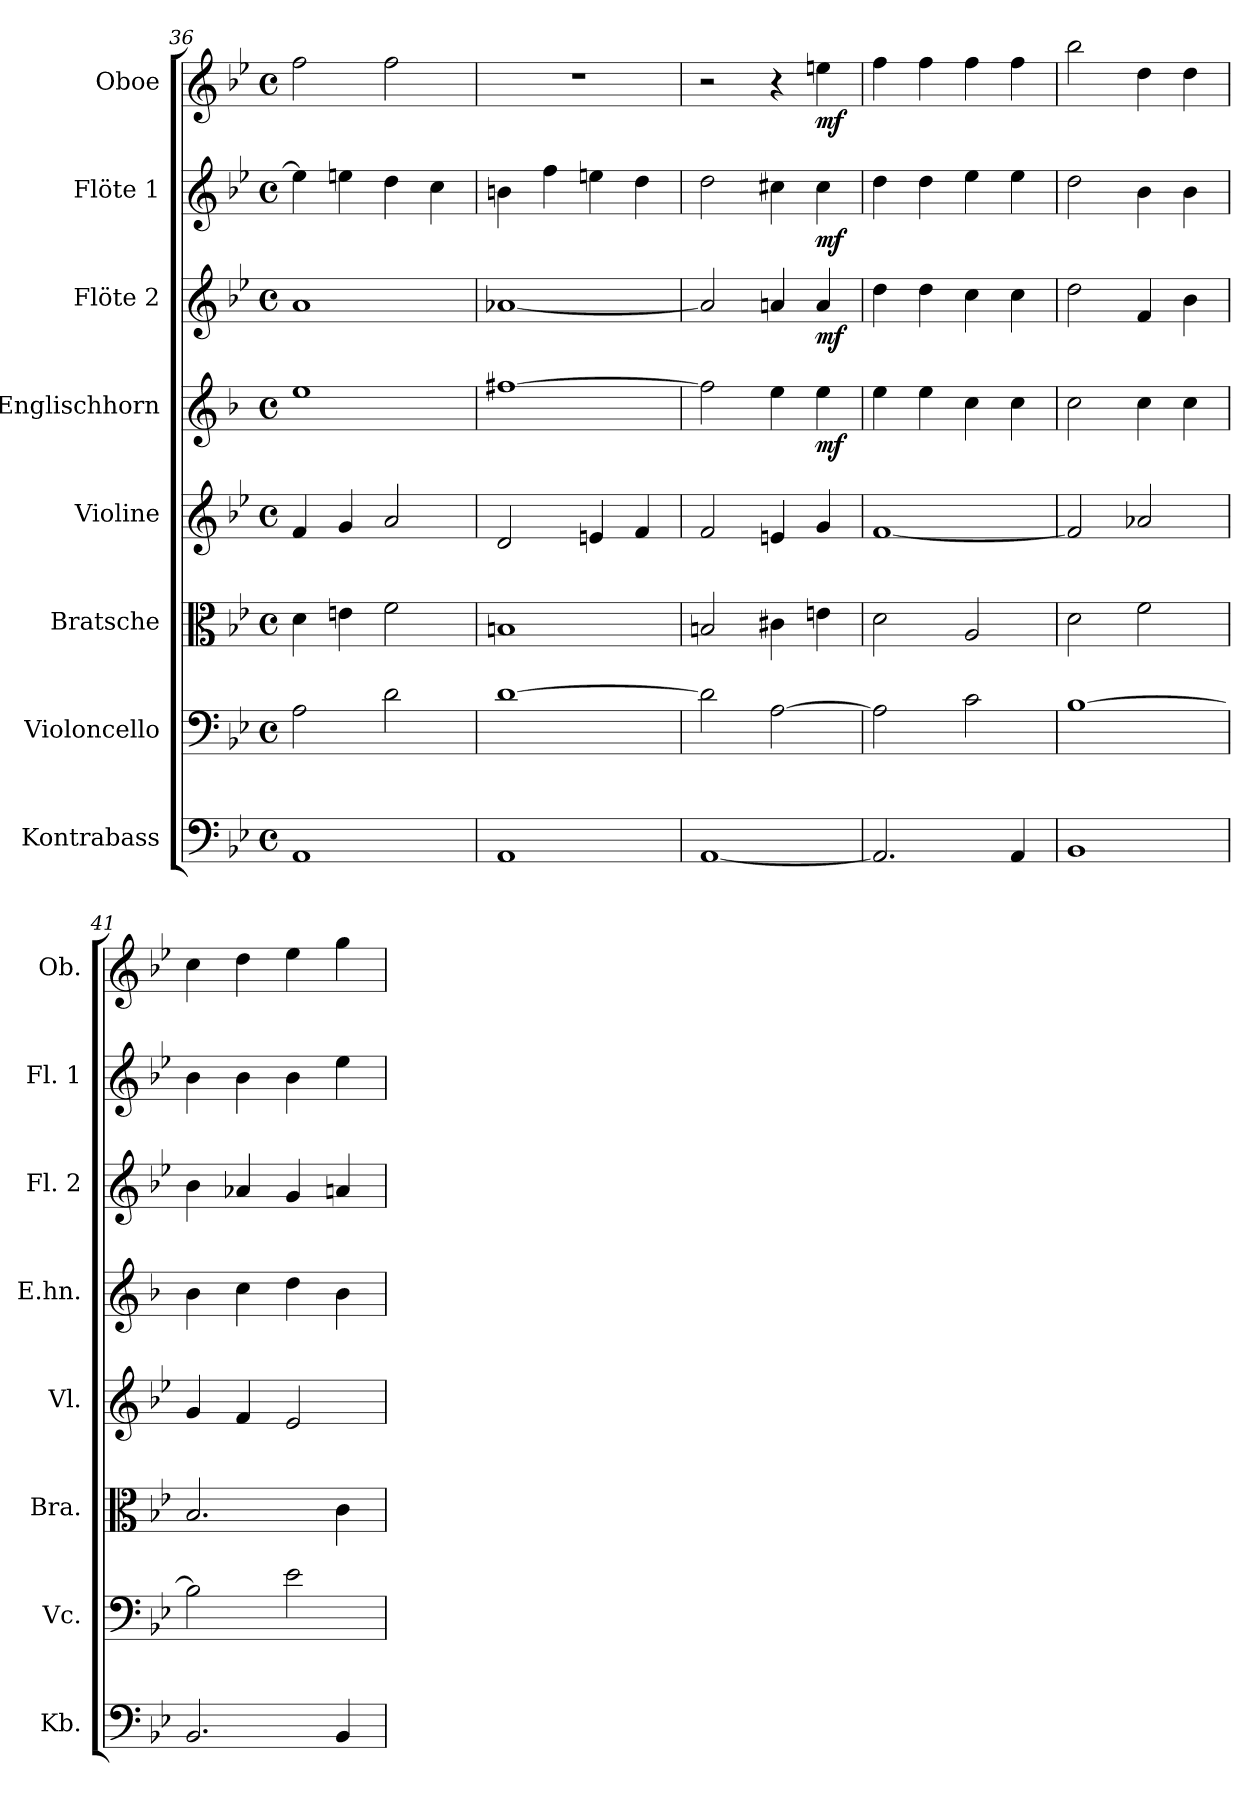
**kern	**kern	**kern	**kern	**kern	**dynam	**kern	**dynam	**kern	**dynam	**kern	**dynam
*part8	*part7	*part6	*part5	*part4	*part4	*part3	*part3	*part2	*part2	*part1	*part1
*staff8	*staff7	*staff6	*staff5	*staff4	*staff4	*staff3	*staff3	*staff2	*staff2	*staff1	*staff1
*I"Kontrabass	*I"Violoncello	*I"Bratsche	*I"Violine	*I"Englischhorn	*	*I"Flöte 2	*	*I"Flöte 1	*	*I"Oboe	*
*I'Kb.	*I'Vc.	*I'Bra.	*I'Vl.	*I'E.hn.	*	*I'Fl. 2	*	*I'Fl. 1	*	*I'Ob.	*
*clefF4	*clefF4	*clefC3	*clefG2	*clefG2	*	*clefG2	*	*clefG2	*	*clefG2	*
*ITrd7c12	*	*	*	*ITrd4c7	*	*	*	*	*	*	*
*k[b-e-]	*k[b-e-]	*k[b-e-]	*k[b-e-]	*k[b-e-]	*	*k[b-e-]	*	*k[b-e-]	*	*k[b-e-]	*
*M4/4	*M4/4	*M4/4	*M4/4	*M4/4	*	*M4/4	*	*M4/4	*	*M4/4	*
*met(c)	*met(c)	*met(c)	*met(c)	*met(c)	*	*met(c)	*	*met(c)	*	*met(c)	*
=36	=36	=36	=36	=36	=36	=36	=36	=36	=36	=36	=36
1AAA	2A\	4d\	4f/	1a	.	1a	.	4ee\]	.	2ff\	.
.	.	4en\	4g/	.	.	.	.	4een\	.	.	.
.	2d\	2f\	2a/	.	.	.	.	4dd\	.	2ff\	.
.	.	.	.	.	.	.	.	4cc\	.	.	.
=37	=37	=37	=37	=37	=37	=37	=37	=37	=37	=37	=37
1AAA	[1d	1Bn	2d/	[1bn	.	[1a-X	.	4bn\	.	1r	.
.	.	.	.	.	.	.	.	4ff\	.	.	.
.	.	.	4en/	.	.	.	.	4een\	.	.	.
.	.	.	4f/	.	.	.	.	4dd\	.	.	.
=38	=38	=38	=38	=38	=38	=38	=38	=38	=38	=38	=38
[1AAA	2d\]	2Bn/	2f/	2b\]	.	2a-/]	.	2dd\	.	2r	.
.	[2A\	4c#X\	4en/	4a\	.	4an/	.	4cc#X\	.	4r	.
!	!	!	!	!	!LO:DY:b	!	!LO:DY:b	!	!LO:DY:b	!	!LO:DY:b
.	.	4en\	4g/	4a\	mf	4a/	mf	4cc#\	mf	4een\	mf
=39	=39	=39	=39	=39	=39	=39	=39	=39	=39	=39	=39
2.AAA/]	2A\]	2d\	[1f	4a\	.	4dd\	.	4dd\	.	4ff\	.
.	.	.	.	4a\	.	4dd\	.	4dd\	.	4ff\	.
.	2c\	2A/	.	4f\	.	4cc\	.	4ee-\	.	4ff\	.
4AAA/	.	.	.	4f\	.	4cc\	.	4ee-\	.	4ff\	.
=40	=40	=40	=40	=40	=40	=40	=40	=40	=40	=40	=40
1BBB-	[1B-	2d\	2f/]	2f\	.	2dd\	.	2dd\	.	2bb-\	.
.	.	2f\	2a-X/	4f\	.	4f/	.	4b-\	.	4dd\	.
.	.	.	.	4f\	.	4b-\	.	4b-\	.	4dd\	.
=41	=41	=41	=41	=41	=41	=41	=41	=41	=41	=41	=41
2.BBB-/	2B-\]	2.B-/	4g/	4e-\	.	4b-\	.	4b-\	.	4cc\	.
.	.	.	4f/	4f\	.	4a-X/	.	4b-\	.	4dd\	.
.	2e-\	.	2e-/	4g\	.	4g/	.	4b-\	.	4ee-\	.
4BBB-/	.	4c\	.	4e-\	.	4an/	.	4ee-\	.	4gg\	.
=	=	=	=	=	=	=	=	=	=	=	=
*-	*-	*-	*-	*-	*-	*-	*-	*-	*-	*-	*-
